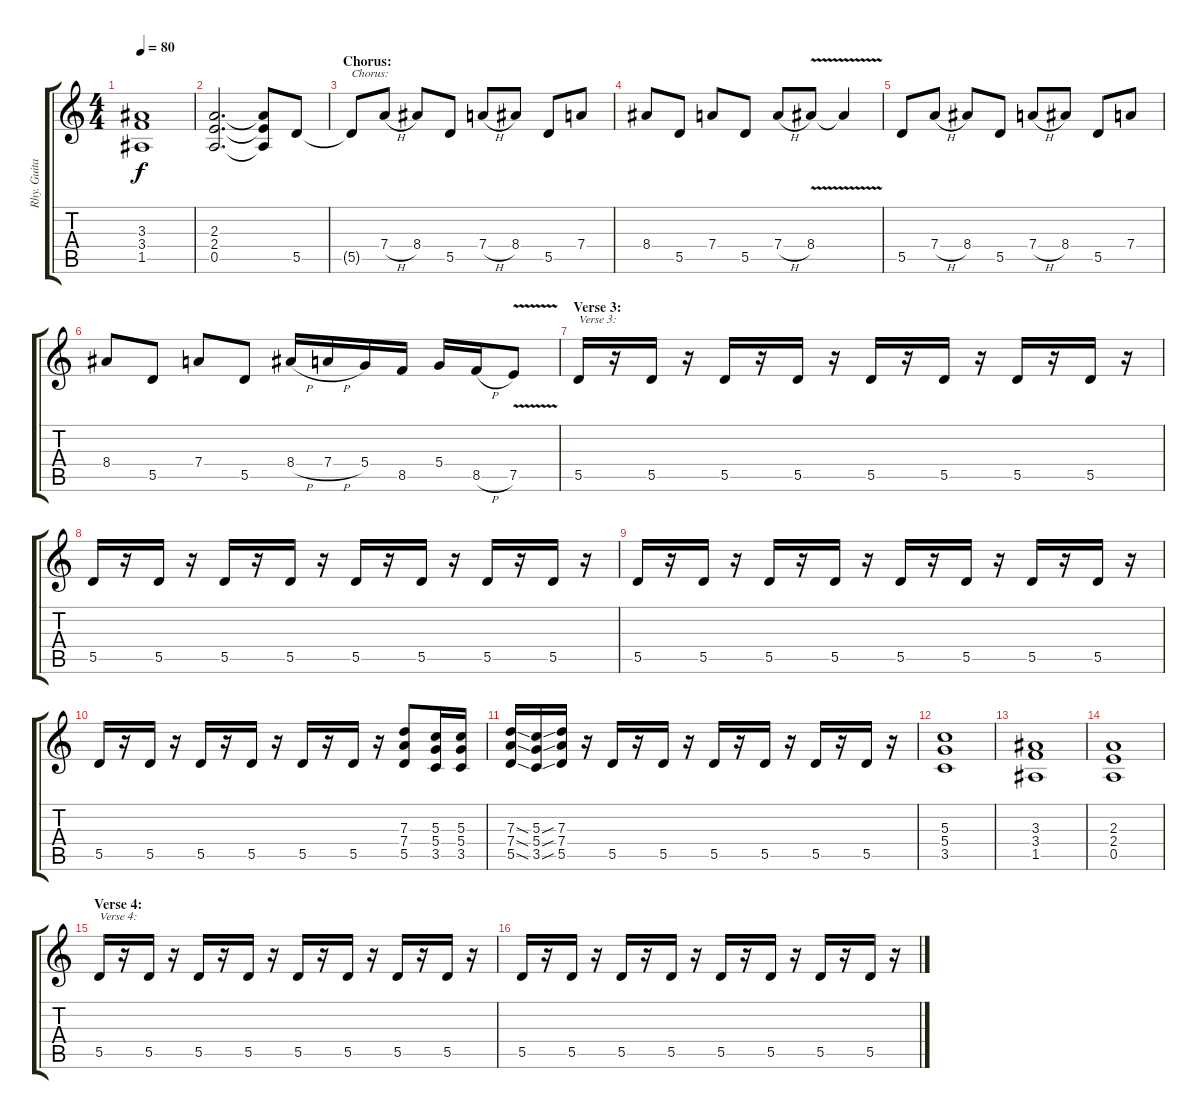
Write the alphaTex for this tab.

\track ("Rhy. Guitar 1" "Rhy. Guita") {instrument distortionguitar}
\staff {score tabs}
\tuning (E4 B3 G3 D3 A2 E2) {hide}
\ts (4 4)
\tempo 80
\clef g2
\ks c
(3.3 3.4 1.5).1{dy f} |
(2.3 2.4 0.5).2{d} (2.3{t} 2.4{t} 0.5{t}).8 5.5.8 |
\section ("" "Chorus:")
5.5{t}.8{txt "Chorus:"} 7.4{h}.8 8.4.8 5.5.8 7.4{h}.8 8.4.8 5.5.8 7.4.8 |
8.4.8 5.5.8 7.4.8 5.5.8 7.4{h}.8 8.4{v}.8 8.4{t}.4 |
5.5.8 7.4{h}.8 8.4.8 5.5.8 7.4{h}.8 8.4.8 5.5.8 7.4.8 |
8.4.8 5.5.8 7.4.8 5.5.8 8.4{h}.16 7.4{h}.16 5.4.16 8.5.16 5.4.16 8.5{h}.16 7.5{v}.8 |
\section ("" "Verse 3:")
5.5.16{txt "Verse 3:"} r.16 5.5.16 r.16 5.5.16 r.16 5.5.16 r.16 5.5.16 r.16 5.5.16 r.16 5.5.16 r.16 5.5.16 r.16 |
5.5.16 r.16 5.5.16 r.16 5.5.16 r.16 5.5.16 r.16 5.5.16 r.16 5.5.16 r.16 5.5.16 r.16 5.5.16 r.16 |
5.5.16 r.16 5.5.16 r.16 5.5.16 r.16 5.5.16 r.16 5.5.16 r.16 5.5.16 r.16 5.5.16 r.16 5.5.16 r.16 |
5.5.16 r.16 5.5.16 r.16 5.5.16 r.16 5.5.16 r.16 5.5.16 r.16 5.5.16 r.16 (7.3 7.4 5.5).8 (5.3 5.4 3.5).16 (5.3 5.4 3.5).16 |
(7.3{sod} 7.4{sod} 5.5{sod}).16 (5.3{sou} 5.4{sou} 3.5{sou}).16 (7.3 7.4 5.5).16 r.16 5.5.16 r.16 5.5.16 r.16 5.5.16 r.16 5.5.16 r.16 5.5.16 r.16 5.5.16 r.16 |
(5.3 5.4 3.5).1 |
(3.3 3.4 1.5).1 |
(2.3 2.4 0.5).1 |
\section ("" "Verse 4:")
5.5.16{txt "Verse 4:"} r.16 5.5.16 r.16 5.5.16 r.16 5.5.16 r.16 5.5.16 r.16 5.5.16 r.16 5.5.16 r.16 5.5.16 r.16 |
5.5.16 r.16 5.5.16 r.16 5.5.16 r.16 5.5.16 r.16 5.5.16 r.16 5.5.16 r.16 5.5.16 r.16 5.5.16 r.16
